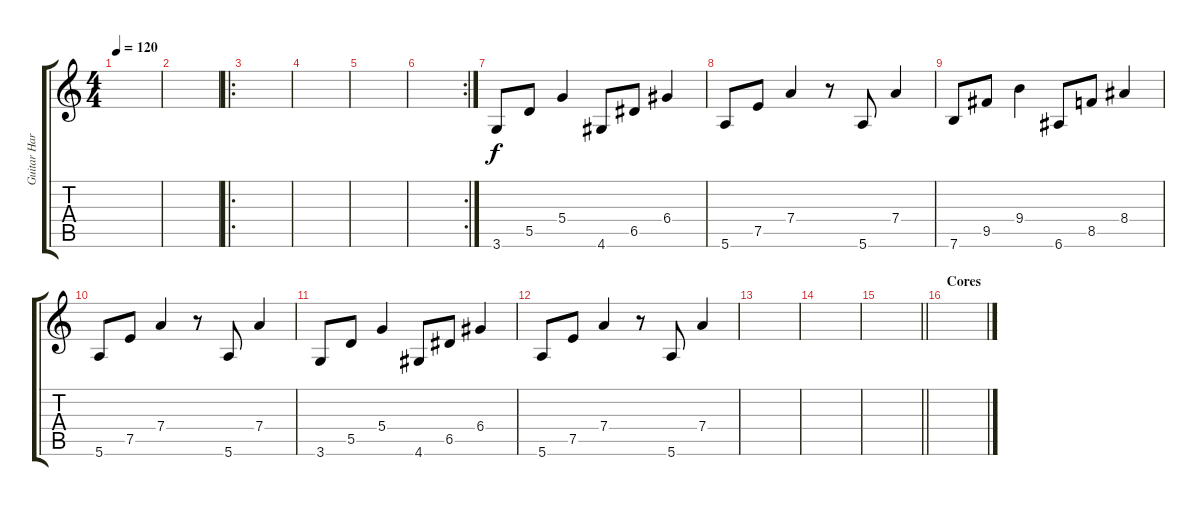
\track ("Guitar Harmonics" "Guitar Har") {instrument guitarharmonics}
\staff {score tabs}
\tuning (E4 B3 G3 D3 A2 E2) {hide}
\ts (4 4)
\tempo 120
\clef g2
\ks c
|
|
\ro
|
|
|
\rc 2
|
3.6.8 5.5.8 5.4.4 4.6.8 6.5.8 6.4.4 |
5.6.8 7.5.8 7.4.4 r.8 5.6.8 7.4.4 |
7.6.8 9.5.8 9.4.4 6.6.8 8.5.8 8.4.4 |
5.6.8 7.5.8 7.4.4 r.8 5.6.8 7.4.4 |
3.6.8 5.5.8 5.4.4 4.6.8 6.5.8 6.4.4 |
5.6.8 7.5.8 7.4.4 r.8 5.6.8 7.4.4 |
|
|
\barLineRight lightlight
|
\section ("" "Cores")
